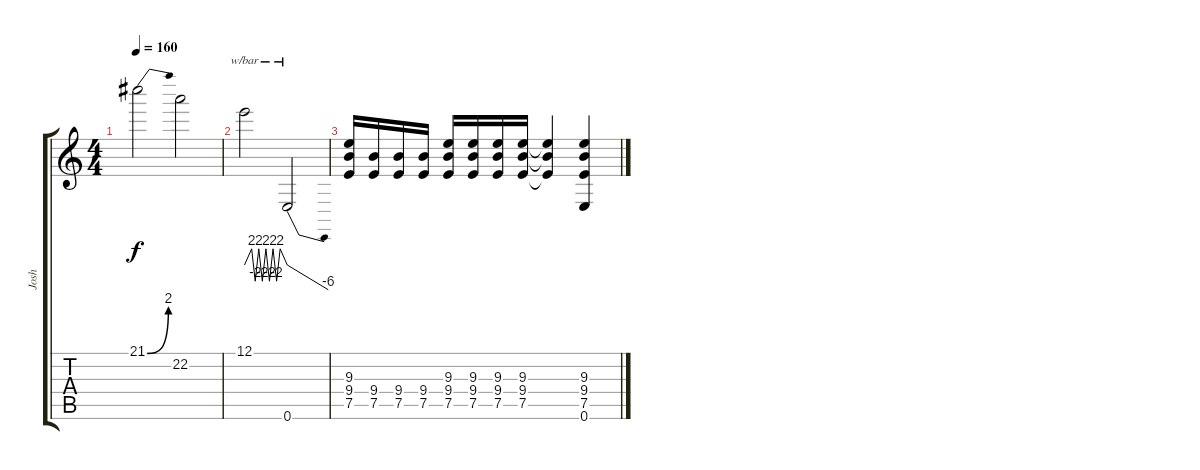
\track ("Josh" "Josh") {instrument distortionguitar}
\staff {score tabs}
\tuning (E4 B3 G3 D3 A2 E2) {hide}
\ts (4 4)
\tempo 160
\clef g2
\ks c
21.1{be (bend 0 0 60 8)}.2{dy f} 22.2.2 |
12.1.2{tbe (custom default 0 0 10 8 15 -8 20 8 25 -8 30 8 35 -8 40 8 45 -8 50 8 60 0)} 0.6.2{tbe (dive default 0 0 60 -24)} |
(9.3 9.4 7.5).16 (9.4 7.5).16 (9.4 7.5).16 (9.4 7.5).16 (9.3 9.4 7.5).16 (9.3 9.4 7.5).16 (9.3 9.4 7.5).16 (9.3 9.4 7.5).16 (9.3{t} 9.4{t} 7.5{t}).4 (9.3 9.4 7.5 0.6).4
